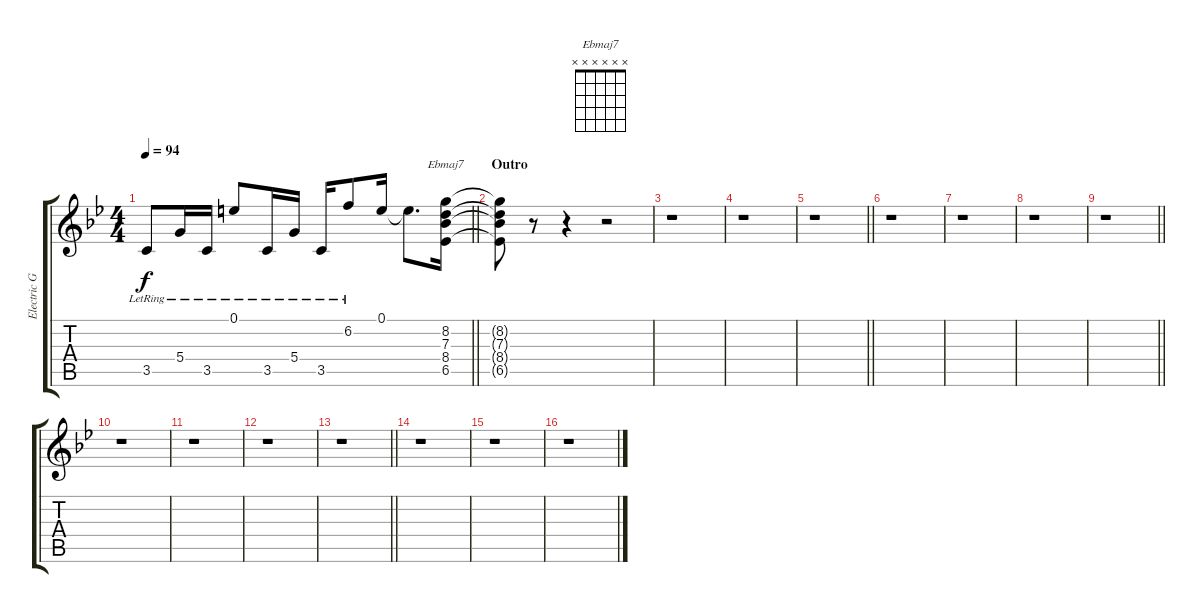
\track ("Electric Guitar, clean" "Electric G") {instrument electricguitarclean}
\staff {score tabs}
\tuning (E4 B3 G3 D3 A2 E2) {hide}
\chord ("Ebmaj7" x x x x x x)
\ts (4 4)
\tempo 94
\clef g2
\barLineRight lightlight
\ks gminor
3.5{lr}.8{dy f} 5.4{lr}.16 3.5{lr}.16 0.1{lr}.8 3.5{lr}.16 5.4{lr}.16 3.5{lr}.16 6.2{lr}.8 0.1.16 0.1{t}.8{d} (8.2 7.3 8.4 6.5).16{ch "Ebmaj7"} |
\section ("" "Outro")
(8.2{t} 7.3{t} 8.4{t} 6.5{t}).8 r.8 r.4 r.2 |
r.1 |
r.1 |
\barLineRight lightlight
r.1 |
r.1 |
r.1 |
r.1 |
\barLineRight lightlight
r.1 |
r.1 |
r.1 |
r.1 |
\barLineRight lightlight
r.1 |
r.1 |
r.1 |
r.1
